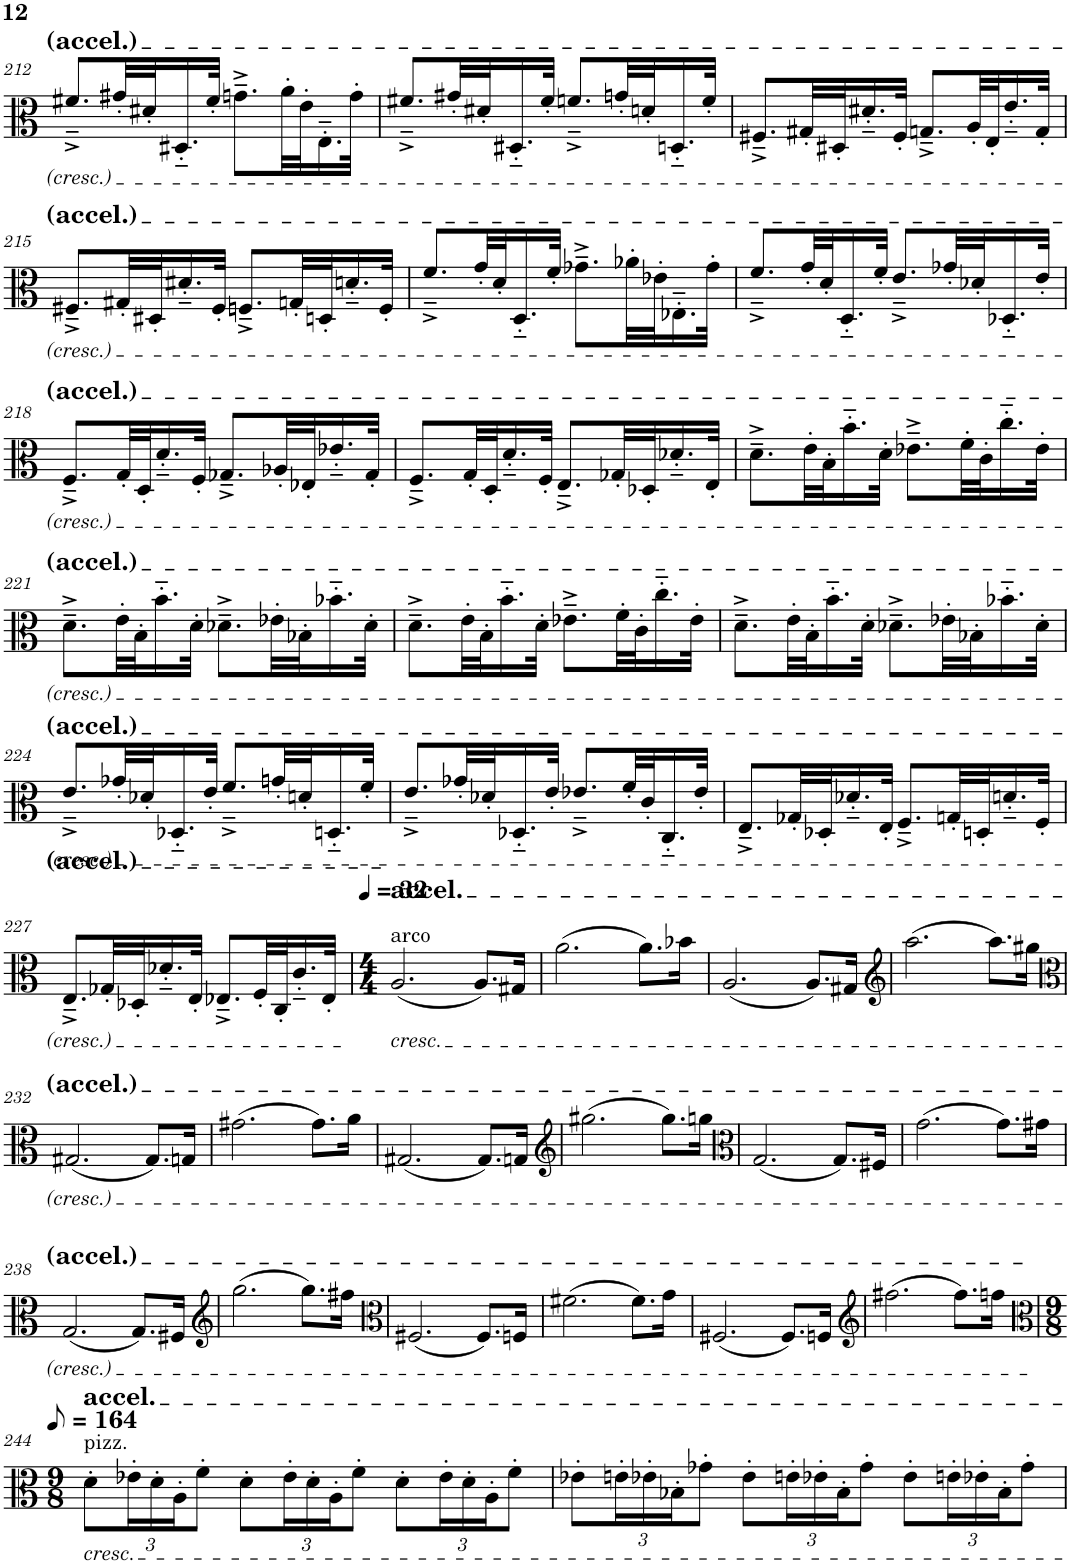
**kern
*part1
*staff1
*I"Viola
*I'Vla.
!!LO:PB:g=z
*clefC3
*k[]
*M6/8
=212
8.f#X~^/L
32g#X'/LL
32d#X'/J
16.D#X'~/
32f#'/JJk
8.gn~^\L
32a'\LL
32e'\J
16.E'~\
32g'\JJk
=213
8.f#X~^/L
32g#X'/LL
32d#X'/J
16.D#X'~/
32f#'/JJk
8.fn~^/L
32gn'/LL
32dn'/J
16.Dn'~/
32f'/JJk
=214
8.F#X~^/L
32G#X'/LL
32D#X'/J
16.d#X'~/
32F#'/JJk
8.Gn~^/L
32A'/LL
32E'/J
16.e'~/
32G'/JJk
!!LO:LB:g=z
=215
8.F#X~^/L
32G#X'/LL
32D#X'/J
16.d#X'~/
32F#'/JJk
8.Fn~^/L
32Gn'/LL
32Dn'/J
16.dn'~/
32F'/JJk
=216
8.f~^/L
32g'/LL
32d'/J
16.D'~/
32f'/JJk
8.g-X~^\L
32a-X'\LL
32e-X'\J
16.E-X'~\
32g-'\JJk
=217
8.f~^/L
32g'/LL
32d'/J
16.D'~/
32f'/JJk
8.e~^/L
32g-X'/LL
32d-X'/J
16.D-X'~/
32e'/JJk
!!LO:LB:g=z
=218
8.F~^/L
32G'/LL
32D'/J
16.d'~/
32F'/JJk
8.G-X~^/L
32A-X'/LL
32E-X'/J
16.e-X'~/
32G-'/JJk
=219
8.F~^/L
32G'/LL
32D'/J
16.d'~/
32F'/JJk
8.E~^/L
32G-X'/LL
32D-X'/J
16.d-X'~/
32E'/JJk
=220
8.d~^\L
32e'\LL
32B'\J
16.b'~\
32d'\JJk
8.e-X~^\L
32f'\LL
32c'\J
16.cc'~\
32e-'\JJk
!!LO:LB:g=z
=221
8.d~^\L
32e'\LL
32B'\J
16.b'~\
32d'\JJk
8.d-X~^\L
32e-X'\LL
32B-X'\J
16.b-X'~\
32d-'\JJk
=222
8.d~^\L
32e'\LL
32B'\J
16.b'~\
32d'\JJk
8.e-X~^\L
32f'\LL
32c'\J
16.cc'~\
32e-'\JJk
=223
8.d~^\L
32e'\LL
32B'\J
16.b'~\
32d'\JJk
8.d-X~^\L
32e-X'\LL
32B-X'\J
16.b-X'~\
32d-'\JJk
!!LO:LB:g=z
=224
8.e~^/L
32g-X'/LL
32d-X'/J
16.D-X'~/
32e'/JJk
8.f~^/L
32gn'/LL
32dn'/J
16.Dn'~/
32f'/JJk
=225
8.e~^/L
32g-X'/LL
32d-X'/J
16.D-X'~/
32e'/JJk
8.e-X~^/L
32f'/LL
32c'/J
16.C'~/
32e-'/JJk
=226
8.E~^/L
32G-X'/LL
32D-X'/J
16.d-X'~/
32E'/JJk
8.F~^/L
32Gn'/LL
32Dn'/J
16.dn'~/
32F'/JJk
!!LO:LB:g=z
=227
8.E~^/L
32G-X'/LL
32D-X'/J
16.d-X'~/
32E'/JJk
8.E-X~^/L
32F'/LL
32C'/J
16.c'~/
32E-'/JJk
=228
*M4/4
*MM32
!LO:TX:a:t=arco
!LO:TX:a:t=accel.
!LO:TX:b:i:t=cresc.
(2.A/
8.A/L)
16G#X/Jk
=229
(2.a\
8.a\L)
16b-X\Jk
=230
(2.A/
8.A/L)
16G#X/Jk
=231
*clefG2
(2.aa\
8.aa\L)
16gg#X\Jk
!!LO:LB:g=z
=232
*clefC3
(2.G#X/
8.G#/L)
16Gn/Jk
=233
(2.g#X\
8.g#\L)
16a\Jk
=234
(2.G#X/
8.G#/L)
16Gn/Jk
=235
*clefG2
(2.gg#X\
8.gg#\L)
16ggn\Jk
=236
*clefC3
(2.G/
8.G/L)
16F#X/Jk
=237
(2.g\
8.g\L)
16g#X\Jk
!!LO:LB:g=z
=238
(2.G/
8.G/L)
16F#X/Jk
=239
*clefG2
(2.gg\
8.gg\L)
16ff#X\Jk
=240
*clefC3
(2.F#X/
8.F#/L)
16Fn/Jk
=241
(2.f#X\
8.f#\L)
16g\Jk
=242
(2.F#X/
8.F#/L)
16Fn/Jk
=243
*clefG2
(2.ff#X\
8.ff#\L)
16ffn\Jk
!!LO:LB:g=z
=244
*clefC3
*M9/8
*MM82
!LO:TX:a:t=pizz.
!LO:TX:b:i:t=cresc.
!LO:TX:a:t=accel.
8d'\L
*Xbrackettup
24e-X'\L
24d'\
24A'\J
8f'\J
8d'\L
24e-'\L
24d'\
24A'\J
8f'\J
8d'\L
24e-'\L
24d'\
24A'\J
8f'\J
=245
8e-X'\L
24en'\L
24e-X'\
24B-X'\J
8g-X'\J
8e-'\L
24en'\L
24e-X'\
24B-'\J
8g-'\J
8e-'\L
24en'\L
24e-X'\
24B-'\J
8g-'\J
=
*-
